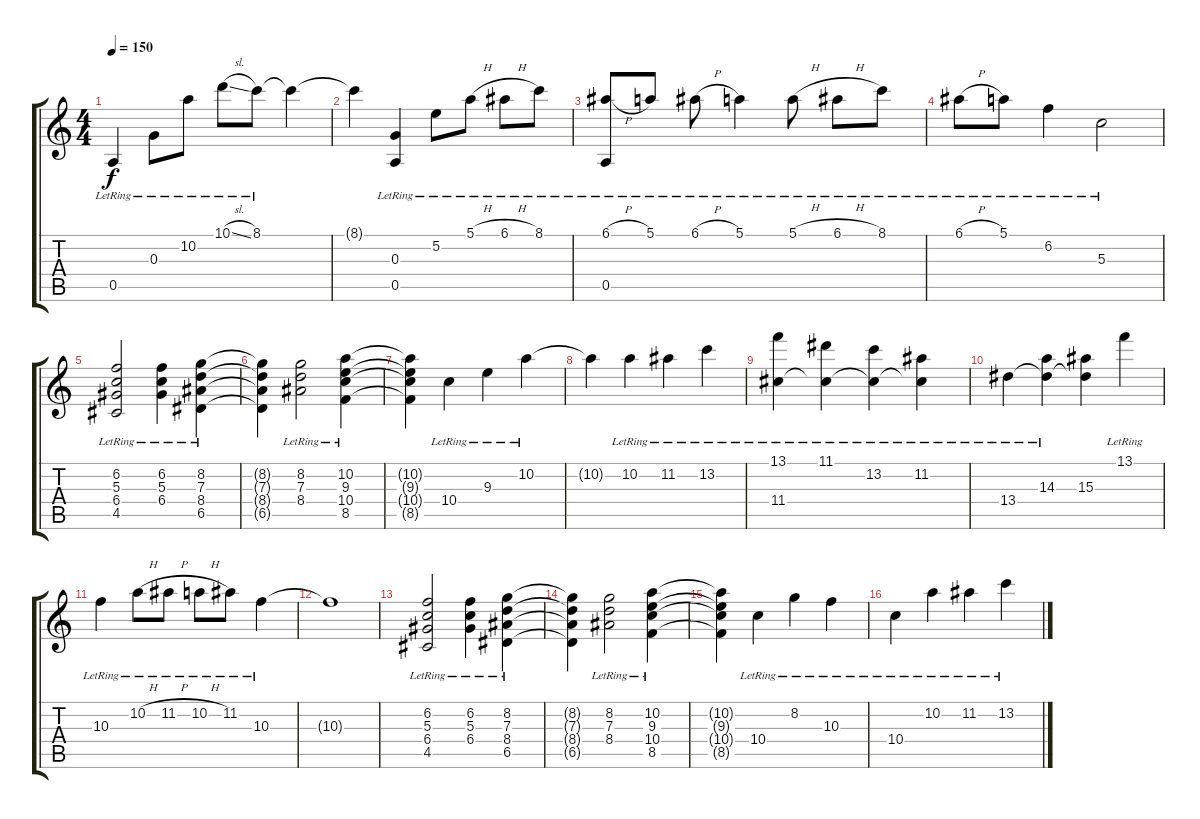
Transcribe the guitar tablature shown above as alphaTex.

\track "" {instrument acousticguitarsteel}
\staff {score tabs}
\tuning (E4 B3 G3 D3 A2 E2) {hide}
\ts (4 4)
\tempo 150
\clef g2
\ks c
0.5{lr}.4{dy f} 0.3{lr}.8 10.2{lr}.8 10.1{sl lr}.8 8.1{lr}.8 8.1{t}.4 |
8.1{t}.4 (0.3{lr} 0.5).4 5.2{lr}.8 5.1{h lr}.8 6.1{h lr}.8 8.1{lr}.8 |
(6.1{h lr} 0.5).8 5.1{lr}.8 6.1{h lr}.8 5.1{lr}.4 5.1{h lr}.8 6.1{h lr}.8 8.1{lr}.8 |
6.1{h lr}.8 5.1{lr}.8 6.2{lr}.4 5.3{lr}.2 |
(6.2 5.3{lr} 6.4 4.5).2 (6.2 5.3{lr} 6.4).4 (8.2 7.3{lr} 8.4 6.5).4 |
(8.2{t} 7.3{t} 8.4{t} 6.5{t}).4 (8.2 7.3{lr} 8.4).2 (10.2 9.3{lr} 10.4 8.5).4 |
(10.2{t} 9.3{t} 10.4{t} 8.5{t}).4 10.4{lr}.4 9.3{lr}.4 10.2{lr}.4 |
10.2{t}.4 10.2{lr}.4 11.2{lr}.4 13.2{lr}.4 |
(13.1{lr} 11.4).4 (11.1{lr} 11.4{t}).4 (13.2{lr} 11.4{t}).4 (11.2{lr} 11.4{t}).4 |
13.4{lr}.4 (14.3{lr} 13.4{t}).4 (15.3 13.4{t}).4 13.1{lr}.4 |
10.3{lr}.4 10.2{h lr}.8 11.2{h lr}.8 10.2{h lr}.8 11.2{lr}.8 10.3{lr}.4 |
10.3{t}.1 |
(6.2 5.3{lr} 6.4 4.5).2 (6.2 5.3{lr} 6.4).4 (8.2 7.3{lr} 8.4 6.5).4 |
(8.2{t} 7.3{t} 8.4{t} 6.5{t}).4 (8.2 7.3{lr} 8.4).2 (10.2 9.3{lr} 10.4 8.5).4 |
(10.2{t} 9.3{t} 10.4{t} 8.5{t}).4 10.4{lr}.4 8.2{lr}.4 10.3{lr}.4 |
10.4{lr}.4 10.2{lr}.4 11.2{lr}.4 13.2{lr}.4
